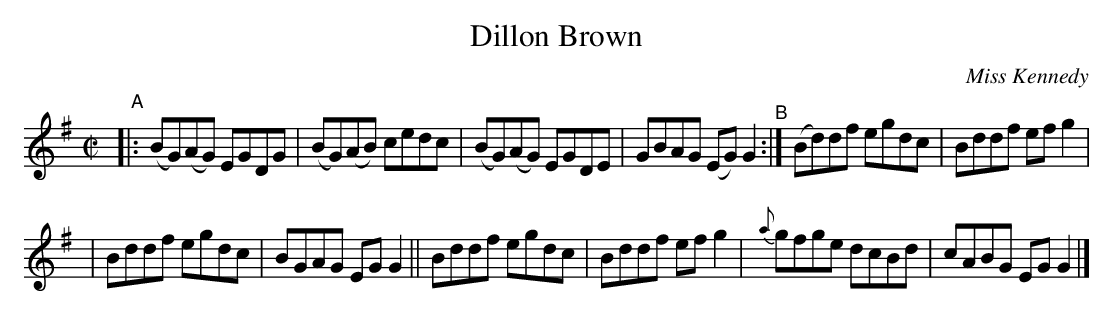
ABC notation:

X:1
T: Dillon Brown
O: Miss Kennedy
M: C|
L: 1/8
K: G
"^A"\
|: (BG)(AG) EGDG | (BG)(AB) cedc | (BG)(AG) EGDE | GBAG (EG)G2 "^B":| (Bd)df egdc | Bddf efg2 |
| Bddf egdc | BGAG EGG2 || Bddf egdc | Bddf efg2 | {a}gfge dcBd | cABG EGG2 |]
